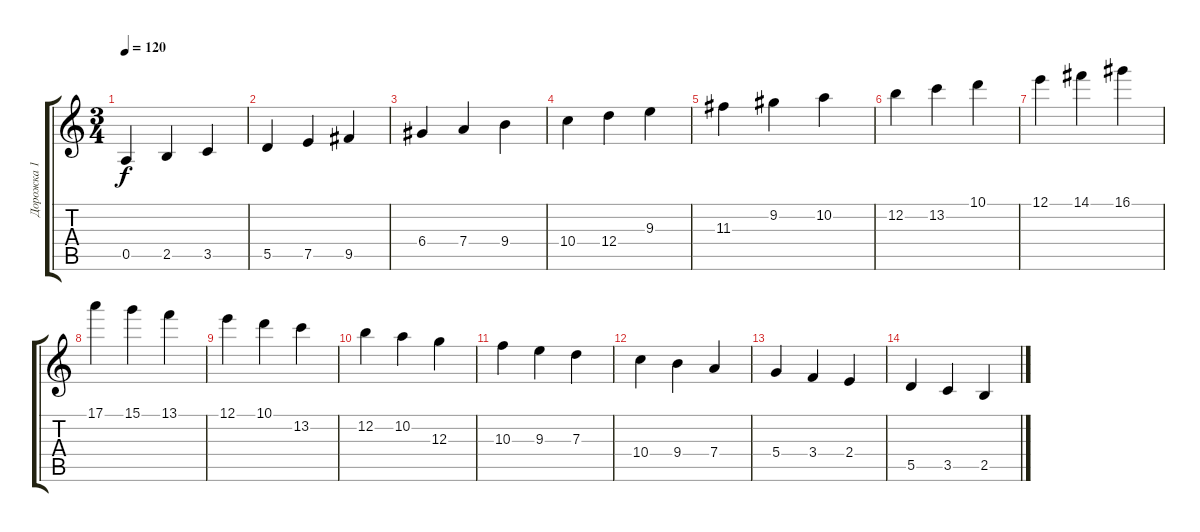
\track ("Дорожка 1" "Дорожка 1") {instrument acousticguitarnylon}
\staff {score tabs}
\tuning (E4 B3 G3 D3 A2 E2) {hide}
\ts (3 4)
\tempo 120
\clef g2
\ks aminor
0.5.4{dy f instrument acousticguitarnylon} 2.5.4 3.5.4 |
5.5.4 7.5.4 9.5.4 |
6.4.4 7.4.4 9.4.4 |
10.4.4 12.4.4 9.3.4 |
11.3.4 9.2.4 10.2.4 |
12.2.4 13.2.4 10.1.4 |
12.1.4 14.1.4 16.1.4 |
17.1.4 15.1.4 13.1.4 |
12.1.4 10.1.4 13.2.4 |
12.2.4 10.2.4 12.3.4 |
10.3.4 9.3.4 7.3.4 |
10.4.4 9.4.4 7.4.4 |
5.4.4 3.4.4 2.4.4 |
5.5.4 3.5.4 2.5.4
